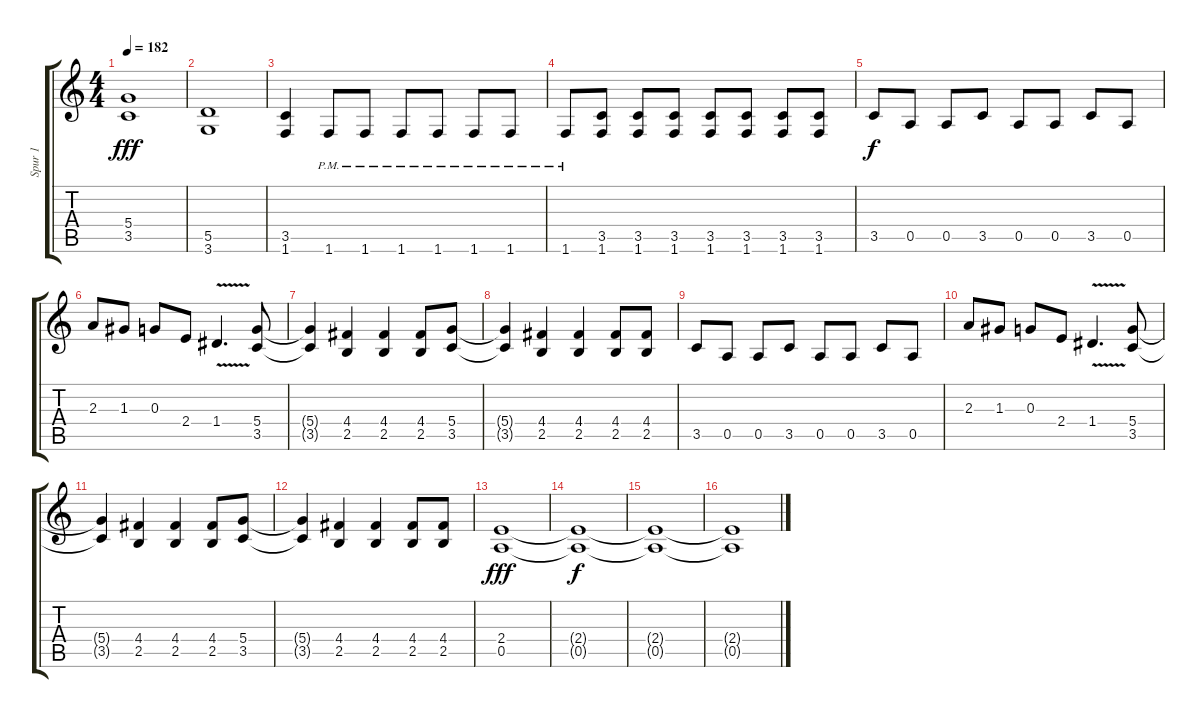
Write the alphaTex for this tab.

\track ("Spur 1" "Spur 1") {instrument distortionguitar}
\staff {score tabs}
\tuning (E4 B3 G3 D3 A2 E2) {hide}
\ts (4 4)
\tempo 182
\clef g2
\ks c
(5.4 3.5).1{dy fff} |
(5.5 3.6).1 |
(3.5 1.6).4 1.6{pm}.8 1.6{pm}.8 1.6{pm}.8 1.6{pm}.8 1.6{pm}.8 1.6{pm}.8 |
1.6{pm}.8 (3.5 1.6).8 (3.5 1.6).8 (3.5 1.6).8 (3.5 1.6).8 (3.5 1.6).8 (3.5 1.6).8 (3.5 1.6).8 |
3.5.8{dy f} 0.5.8 0.5.8 3.5.8 0.5.8 0.5.8 3.5.8 0.5.8 |
2.3.8 1.3.8 0.3.8 2.4.8 1.4{v}.4{d} (5.4 3.5).8 |
(5.4{t} 3.5{t}).4 (4.4 2.5).4 (4.4 2.5).4 (4.4 2.5).8 (5.4 3.5).8 |
(5.4{t} 3.5{t}).4 (4.4 2.5).4 (4.4 2.5).4 (4.4 2.5).8 (4.4 2.5).8 |
3.5.8 0.5.8 0.5.8 3.5.8 0.5.8 0.5.8 3.5.8 0.5.8 |
2.3.8 1.3.8 0.3.8 2.4.8 1.4{v}.4{d} (5.4 3.5).8 |
(5.4{t} 3.5{t}).4 (4.4 2.5).4 (4.4 2.5).4 (4.4 2.5).8 (5.4 3.5).8 |
(5.4{t} 3.5{t}).4 (4.4 2.5).4 (4.4 2.5).4 (4.4 2.5).8 (4.4 2.5).8 |
(2.4 0.5).1{dy fff} |
(2.4{t} 0.5{t}).1{dy f} |
(2.4{t} 0.5{t}).1 |
(2.4{t} 0.5{t}).1
